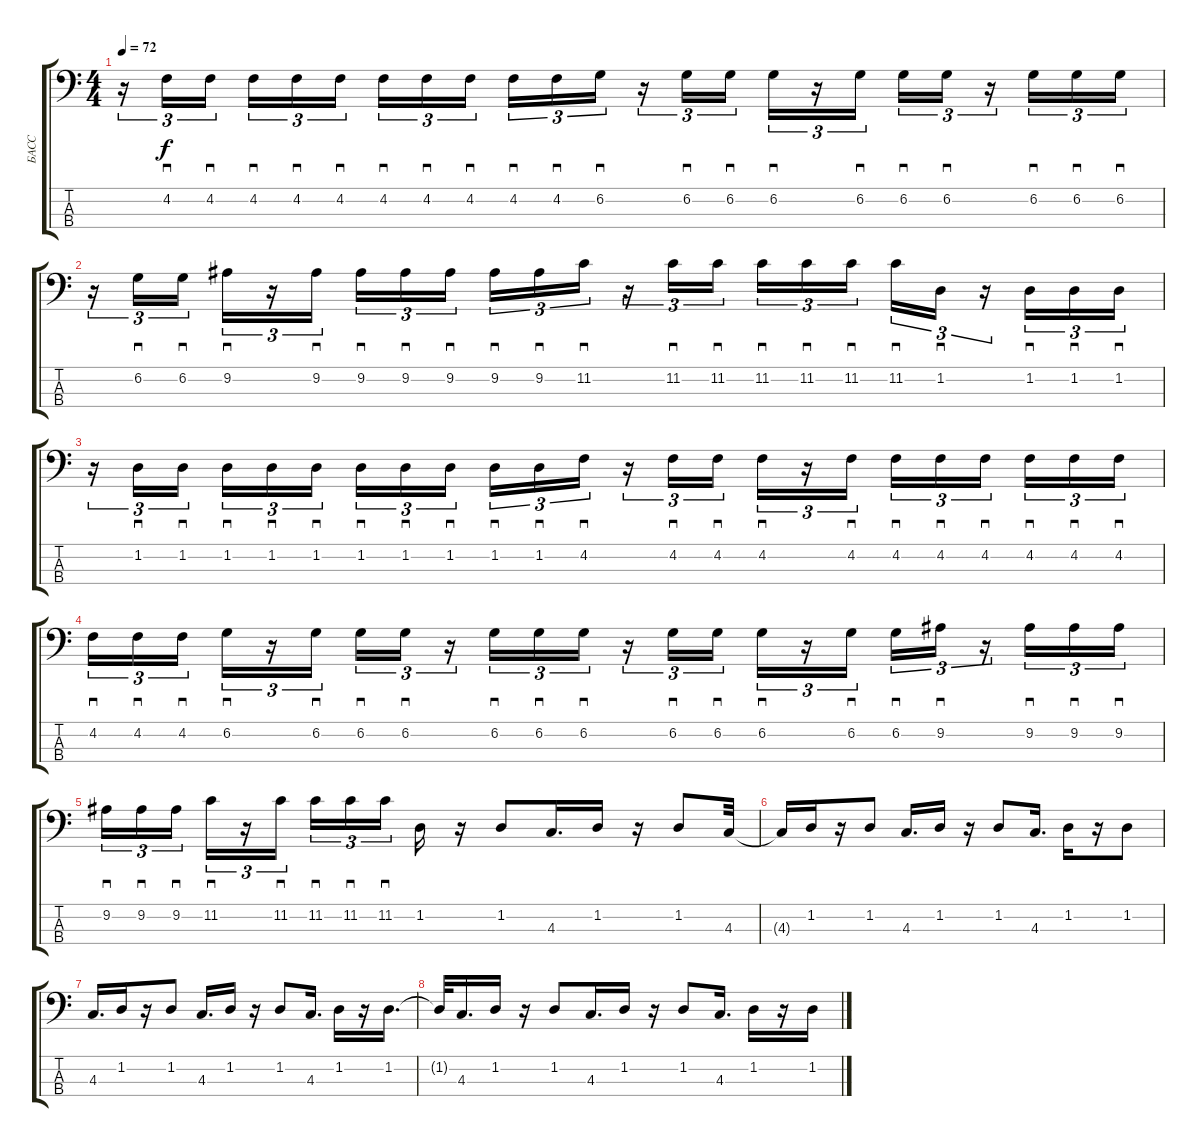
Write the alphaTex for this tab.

\track ("БАСС" "БАСС") {instrument distortionguitar}
\staff {score tabs}
\tuning (Gb2 Db2 Ab1 Eb1) {hide}
\ts (4 4)
\tempo 72
\clef f4
\ks c
r.16{tu (3 2) dy f} 4.2.16{sd tu (3 2)} 4.2.16{sd tu (3 2) beam splitsecondary} 4.2.16{sd tu (3 2)} 4.2.16{sd tu (3 2)} 4.2.16{sd tu (3 2)} 4.2.16{sd tu (3 2)} 4.2.16{sd tu (3 2)} 4.2.16{sd tu (3 2) beam splitsecondary} 4.2.16{sd tu (3 2)} 4.2.16{sd tu (3 2)} 6.2.16{sd tu (3 2)} r.16{tu (3 2)} 6.2.16{sd tu (3 2)} 6.2.16{sd tu (3 2) beam splitsecondary} 6.2.16{sd tu (3 2)} r.16{tu (3 2)} 6.2.16{sd tu (3 2)} 6.2.16{sd tu (3 2)} 6.2.16{sd tu (3 2)} r.16{tu (3 2)} 6.2.16{sd tu (3 2)} 6.2.16{sd tu (3 2)} 6.2.16{sd tu (3 2)} |
r.16{tu (3 2)} 6.2.16{sd tu (3 2)} 6.2.16{sd tu (3 2) beam splitsecondary} 9.2.16{sd tu (3 2)} r.16{tu (3 2)} 9.2.16{sd tu (3 2)} 9.2.16{sd tu (3 2)} 9.2.16{sd tu (3 2)} 9.2.16{sd tu (3 2) beam splitsecondary} 9.2.16{sd tu (3 2)} 9.2.16{sd tu (3 2)} 11.2.16{sd tu (3 2)} r.16{tu (3 2)} 11.2.16{sd tu (3 2)} 11.2.16{sd tu (3 2) beam splitsecondary} 11.2.16{sd tu (3 2)} 11.2.16{sd tu (3 2)} 11.2.16{sd tu (3 2)} 11.2.16{sd tu (3 2)} 1.2.16{sd tu (3 2)} r.16{tu (3 2)} 1.2.16{sd tu (3 2)} 1.2.16{sd tu (3 2)} 1.2.16{sd tu (3 2)} |
r.16{tu (3 2)} 1.2.16{sd tu (3 2)} 1.2.16{sd tu (3 2) beam splitsecondary} 1.2.16{sd tu (3 2)} 1.2.16{sd tu (3 2)} 1.2.16{sd tu (3 2)} 1.2.16{sd tu (3 2)} 1.2.16{sd tu (3 2)} 1.2.16{sd tu (3 2) beam splitsecondary} 1.2.16{sd tu (3 2)} 1.2.16{sd tu (3 2)} 4.2.16{sd tu (3 2)} r.16{tu (3 2)} 4.2.16{sd tu (3 2)} 4.2.16{sd tu (3 2) beam splitsecondary} 4.2.16{sd tu (3 2)} r.16{tu (3 2)} 4.2.16{sd tu (3 2)} 4.2.16{sd tu (3 2)} 4.2.16{sd tu (3 2)} 4.2.16{sd tu (3 2) beam splitsecondary} 4.2.16{sd tu (3 2)} 4.2.16{sd tu (3 2)} 4.2.16{sd tu (3 2)} |
4.2.16{sd tu (3 2)} 4.2.16{sd tu (3 2)} 4.2.16{sd tu (3 2) beam splitsecondary} 6.2.16{sd tu (3 2)} r.16{tu (3 2)} 6.2.16{sd tu (3 2)} 6.2.16{sd tu (3 2)} 6.2.16{sd tu (3 2)} r.16{tu (3 2)} 6.2.16{sd tu (3 2)} 6.2.16{sd tu (3 2)} 6.2.16{sd tu (3 2)} r.16{tu (3 2)} 6.2.16{sd tu (3 2)} 6.2.16{sd tu (3 2) beam splitsecondary} 6.2.16{sd tu (3 2)} r.16{tu (3 2)} 6.2.16{sd tu (3 2)} 6.2.16{sd tu (3 2)} 9.2.16{sd tu (3 2)} r.16{tu (3 2)} 9.2.16{sd tu (3 2)} 9.2.16{sd tu (3 2)} 9.2.16{sd tu (3 2)} |
9.2.16{sd tu (3 2)} 9.2.16{sd tu (3 2)} 9.2.16{sd tu (3 2) beam splitsecondary} 11.2.16{sd tu (3 2)} r.16{tu (3 2)} 11.2.16{sd tu (3 2)} 11.2.16{sd tu (3 2)} 11.2.16{sd tu (3 2)} 11.2.16{sd tu (3 2) beam splitsecondary} 1.2.16 r.16 1.2.8 4.3.16{d} 1.2.16 r.16 1.2.8 4.3.32 |
4.3{t}.16 1.2.16 r.16 1.2.8 4.3.16{d} 1.2.16 r.16 1.2.8 4.3.16{d} 1.2.16 r.16 1.2.8 |
4.3.16{d} 1.2.16 r.16 1.2.8 4.3.16{d} 1.2.16 r.16 1.2.8 4.3.16{d} 1.2.16 r.16 1.2.16{d} |
1.2{t}.32 4.3.16{d} 1.2.16 r.16 1.2.8 4.3.16{d} 1.2.16 r.16 1.2.8 4.3.16{d} 1.2.16 r.16 1.2.16
